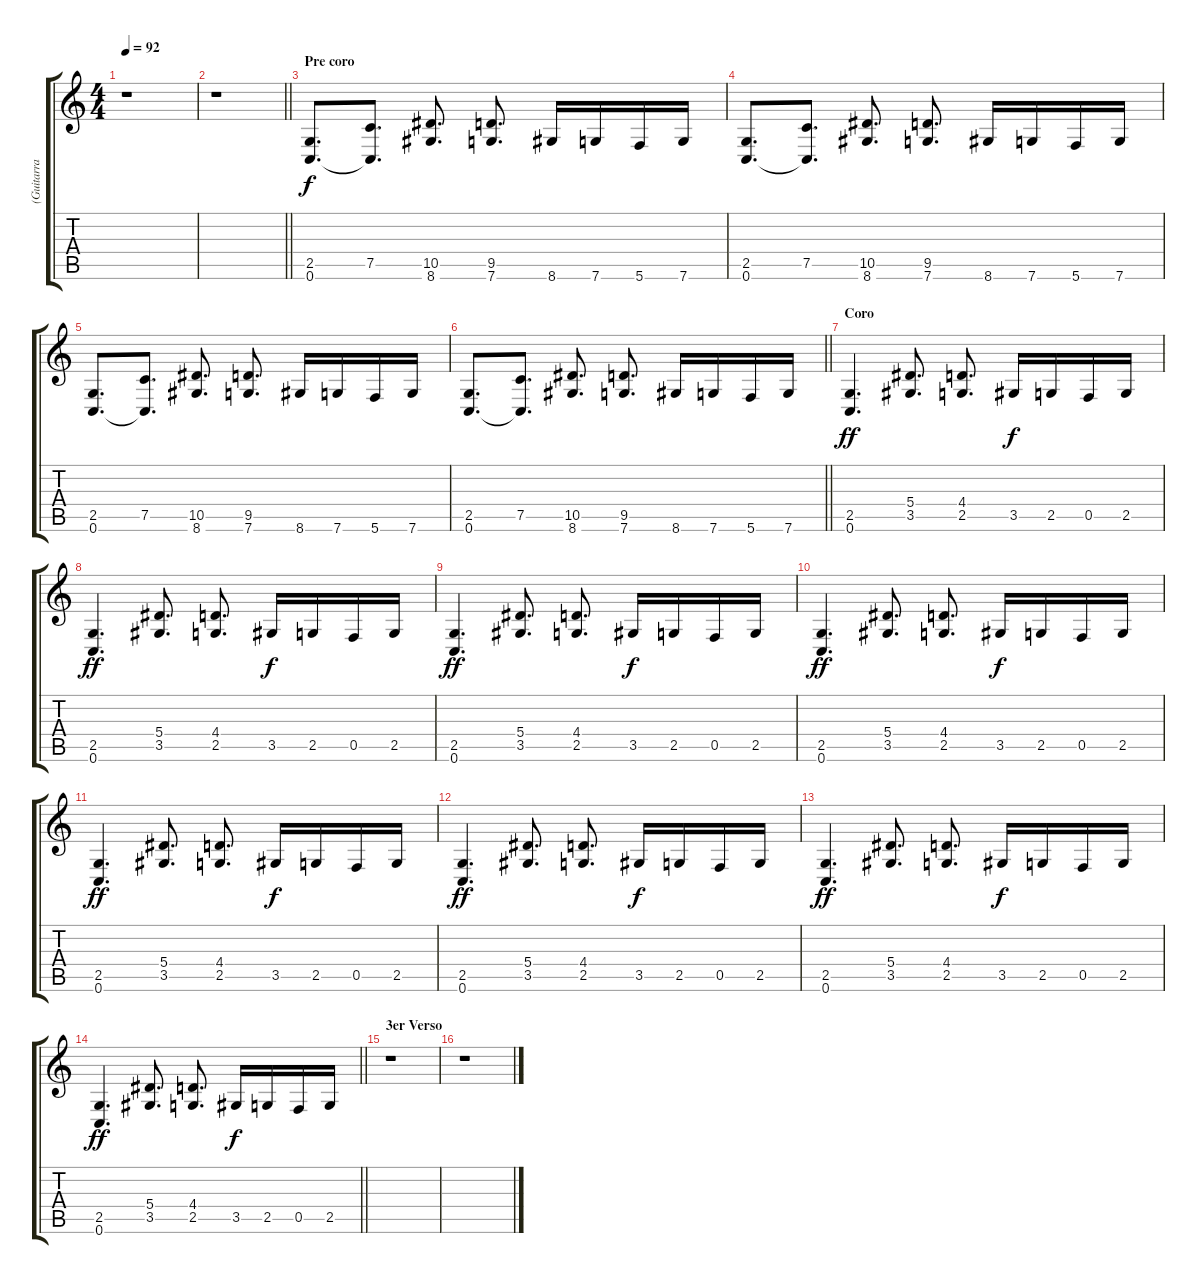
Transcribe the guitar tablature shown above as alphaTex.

\track ("(Guitarra extra)" "(Guitarra ") {instrument overdrivenguitar}
\staff {score tabs}
\tuning (C4 G3 Eb3 Bb2 F2 C2) {hide}
\ts (4 4)
\tempo 92
\clef g2
\ks c
r.1{dy f} |
\barLineRight lightlight
r.1 |
\section ("" "Pre coro")
(2.5 0.6).8{d} (7.5 0.6{t}).8{d} (10.5 8.6).8{d} (9.5 7.6).8{d} 8.6.16 7.6.16 5.6.16 7.6.16 |
(2.5 0.6).8{d} (7.5 0.6{t}).8{d} (10.5 8.6).8{d} (9.5 7.6).8{d} 8.6.16 7.6.16 5.6.16 7.6.16 |
(2.5 0.6).8{d} (7.5 0.6{t}).8{d} (10.5 8.6).8{d} (9.5 7.6).8{d} 8.6.16 7.6.16 5.6.16 7.6.16 |
\barLineRight lightlight
(2.5 0.6).8{d} (7.5 0.6{t}).8{d} (10.5 8.6).8{d} (9.5 7.6).8{d} 8.6.16 7.6.16 5.6.16 7.6.16 |
\section ("" "Coro")
(2.5 0.6).4{d dy ff} (5.4 3.5).8{d} (4.4 2.5).8{d} 3.5.16{dy f} 2.5.16 0.5.16 2.5.16 |
(2.5 0.6).4{d dy ff} (5.4 3.5).8{d} (4.4 2.5).8{d} 3.5.16{dy f} 2.5.16 0.5.16 2.5.16 |
(2.5 0.6).4{d dy ff} (5.4 3.5).8{d} (4.4 2.5).8{d} 3.5.16{dy f} 2.5.16 0.5.16 2.5.16 |
(2.5 0.6).4{d dy ff} (5.4 3.5).8{d} (4.4 2.5).8{d} 3.5.16{dy f} 2.5.16 0.5.16 2.5.16 |
(2.5 0.6).4{d dy ff} (5.4 3.5).8{d} (4.4 2.5).8{d} 3.5.16{dy f} 2.5.16 0.5.16 2.5.16 |
(2.5 0.6).4{d dy ff} (5.4 3.5).8{d} (4.4 2.5).8{d} 3.5.16{dy f} 2.5.16 0.5.16 2.5.16 |
(2.5 0.6).4{d dy ff} (5.4 3.5).8{d} (4.4 2.5).8{d} 3.5.16{dy f} 2.5.16 0.5.16 2.5.16 |
\barLineRight lightlight
(2.5 0.6).4{d dy ff} (5.4 3.5).8{d} (4.4 2.5).8{d} 3.5.16{dy f} 2.5.16 0.5.16 2.5.16 |
\section ("" "3er Verso")
r.1 |
r.1
